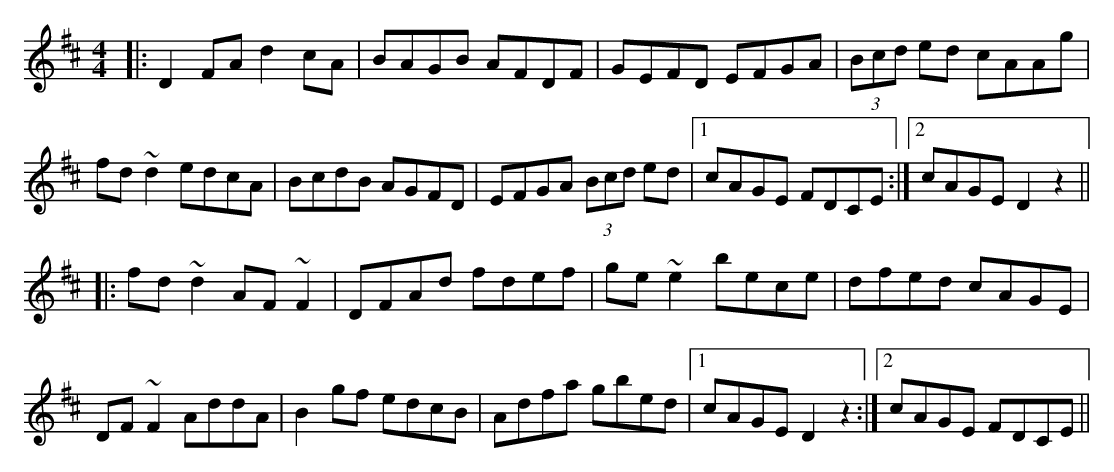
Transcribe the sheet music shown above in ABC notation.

X:1
M:4/4
K:D
|:D2 FA d2 cA|BAGB AFDF|GEFD EFGA|(3Bcd ed cAAg|
fd ~d2 edcA|BcdB AGFD|EFGA (3Bcd ed|1 cAGE FDCE:|2 cAGE D2 z2||
|:fd ~d2 AF ~F2|DFAd fdef|ge~e2 bece|dfed cAGE|
DF~F2 AddA|B2gf edcB|Adfa gbed|1 cAGE D2 z2:|2 cAGE FDCE||
